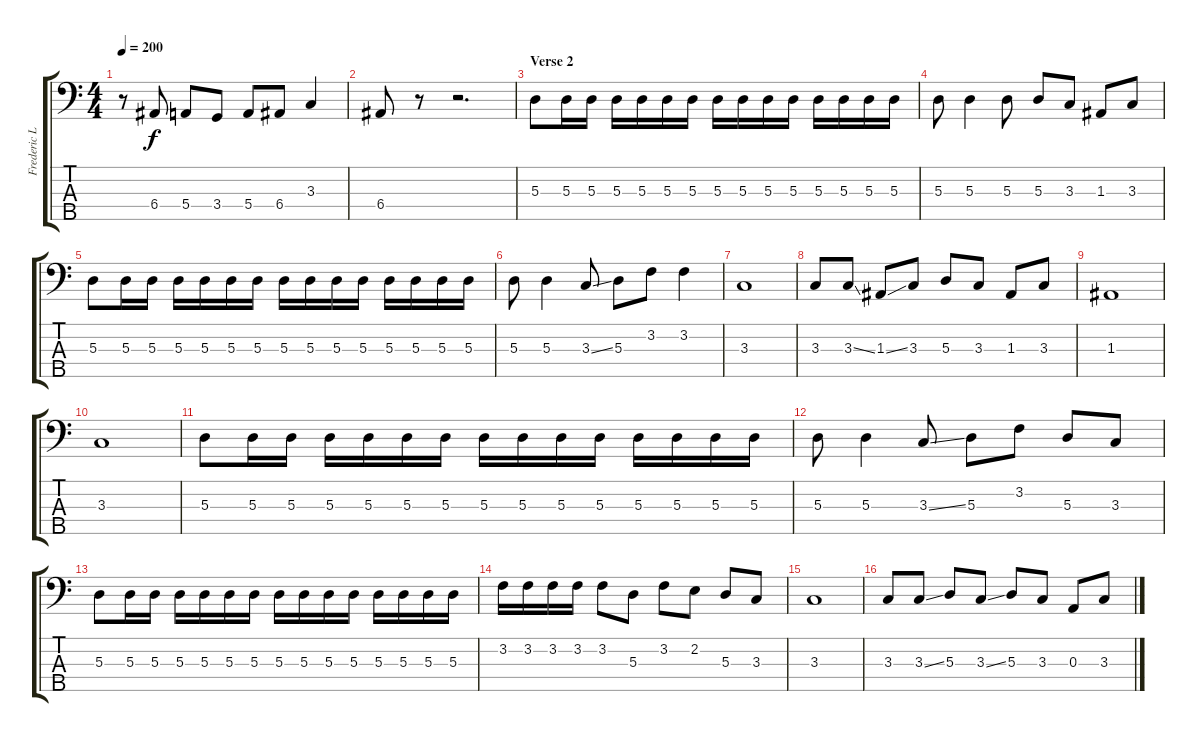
\track ("Frederic Leclercq | Bass" "Frederic L") {instrument electricbassfinger}
\staff {score tabs}
\tuning (G2 D2 A1 E1 B0) {hide}
\ts (4 4)
\tempo 200
\clef f4
\ks c
r.8{dy f} 6.4.8 5.4.8 3.4.8 5.4.8 6.4.8 3.3.4 |
6.4.8 r.8 r.2{d} |
\section ("" "Verse 2")
5.3.8 5.3.16 5.3.16 5.3.16 5.3.16 5.3.16 5.3.16 5.3.16 5.3.16 5.3.16 5.3.16 5.3.16 5.3.16 5.3.16 5.3.16 |
5.3.8 5.3.4 5.3.8 5.3.8 3.3.8 1.3.8 3.3.8 |
5.3.8 5.3.16 5.3.16 5.3.16 5.3.16 5.3.16 5.3.16 5.3.16 5.3.16 5.3.16 5.3.16 5.3.16 5.3.16 5.3.16 5.3.16 |
5.3.8 5.3.4 3.3{ss}.8 5.3.8 3.2.8 3.2.4 |
3.3.1 |
3.3.8 3.3{ss}.8 1.3{ss}.8 3.3.8 5.3.8 3.3.8 1.3.8 3.3.8 |
1.3.1 |
3.3.1 |
5.3.8 5.3.16 5.3.16 5.3.16 5.3.16 5.3.16 5.3.16 5.3.16 5.3.16 5.3.16 5.3.16 5.3.16 5.3.16 5.3.16 5.3.16 |
5.3.8 5.3.4 3.3{ss}.8 5.3.8 3.2.8 5.3.8 3.3.8 |
5.3.8 5.3.16 5.3.16 5.3.16 5.3.16 5.3.16 5.3.16 5.3.16 5.3.16 5.3.16 5.3.16 5.3.16 5.3.16 5.3.16 5.3.16 |
3.2.16 3.2.16 3.2.16 3.2.16 3.2.8 5.3.8 3.2.8 2.2.8 5.3.8 3.3.8 |
3.3.1 |
3.3.8 3.3{ss}.8 5.3.8 3.3{ss}.8 5.3.8 3.3.8 0.3.8 3.3.8
